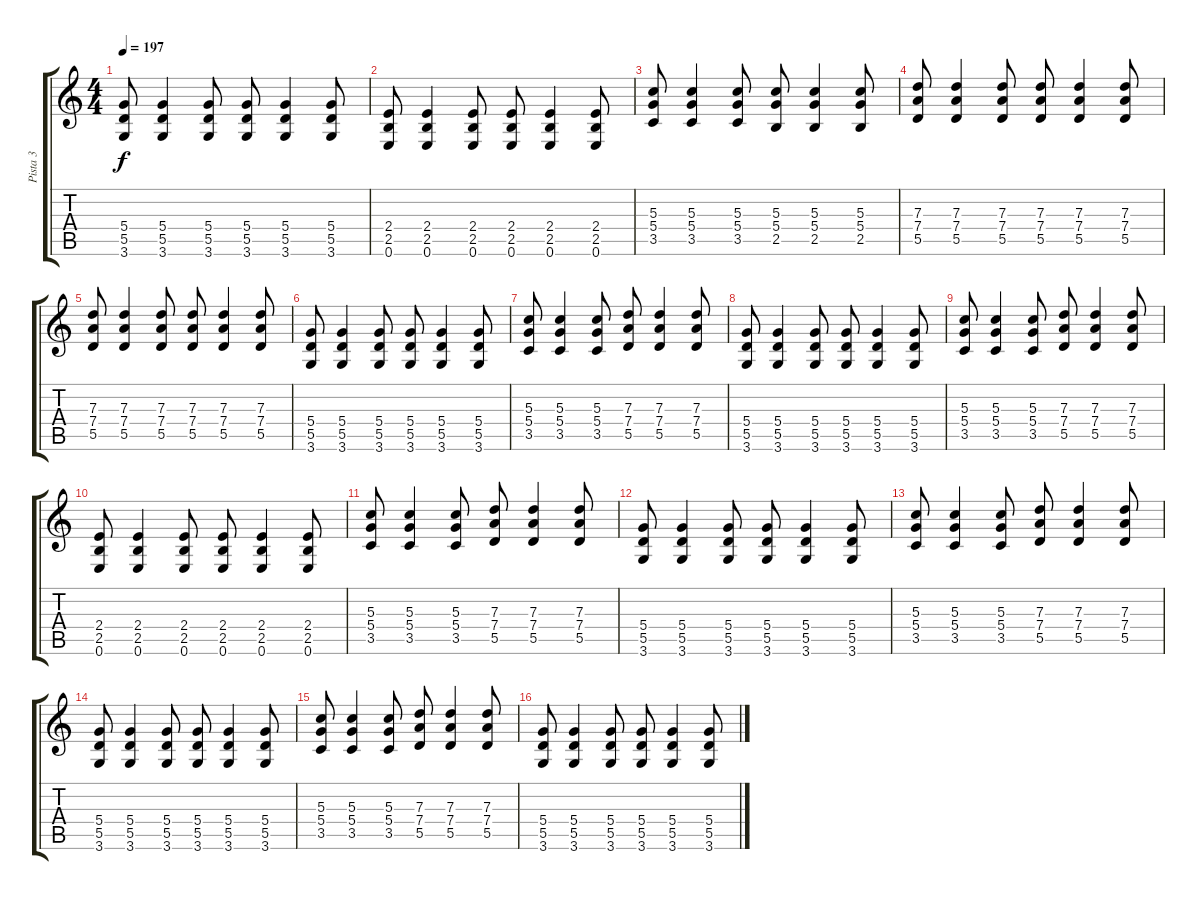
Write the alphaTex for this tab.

\track ("Pista 3" "Pista 3") {instrument distortionguitar}
\staff {score tabs}
\tuning (E4 B3 G3 D3 A2 E2) {hide}
\ts (4 4)
\tempo 197
\clef g2
\ks c
(5.4 5.5 3.6).8{dy f} (5.4 5.5 3.6).4 (5.4 5.5 3.6).8 (5.4 5.5 3.6).8 (5.4 5.5 3.6).4 (5.4 5.5 3.6).8 |
(2.4 2.5 0.6).8 (2.4 2.5 0.6).4 (2.4 2.5 0.6).8 (2.4 2.5 0.6).8 (2.4 2.5 0.6).4 (2.4 2.5 0.6).8 |
(5.3 5.4 3.5).8 (5.3 5.4 3.5).4 (5.3 5.4 3.5).8 (5.3 5.4 2.5).8 (5.3 5.4 2.5).4 (5.3 5.4 2.5).8 |
(7.3 7.4 5.5).8 (7.3 7.4 5.5).4 (7.3 7.4 5.5).8 (7.3 7.4 5.5).8 (7.3 7.4 5.5).4 (7.3 7.4 5.5).8 |
(7.3 7.4 5.5).8 (7.3 7.4 5.5).4 (7.3 7.4 5.5).8 (7.3 7.4 5.5).8 (7.3 7.4 5.5).4 (7.3 7.4 5.5).8 |
(5.4 5.5 3.6).8 (5.4 5.5 3.6).4 (5.4 5.5 3.6).8 (5.4 5.5 3.6).8 (5.4 5.5 3.6).4 (5.4 5.5 3.6).8 |
(5.3 5.4 3.5).8 (5.3 5.4 3.5).4 (5.3 5.4 3.5).8 (7.3 7.4 5.5).8 (7.3 7.4 5.5).4 (7.3 7.4 5.5).8 |
(5.4 5.5 3.6).8 (5.4 5.5 3.6).4 (5.4 5.5 3.6).8 (5.4 5.5 3.6).8 (5.4 5.5 3.6).4 (5.4 5.5 3.6).8 |
(5.3 5.4 3.5).8 (5.3 5.4 3.5).4 (5.3 5.4 3.5).8 (7.3 7.4 5.5).8 (7.3 7.4 5.5).4 (7.3 7.4 5.5).8 |
(2.4 2.5 0.6).8 (2.4 2.5 0.6).4 (2.4 2.5 0.6).8 (2.4 2.5 0.6).8 (2.4 2.5 0.6).4 (2.4 2.5 0.6).8 |
(5.3 5.4 3.5).8 (5.3 5.4 3.5).4 (5.3 5.4 3.5).8 (7.3 7.4 5.5).8 (7.3 7.4 5.5).4 (7.3 7.4 5.5).8 |
(5.4 5.5 3.6).8 (5.4 5.5 3.6).4 (5.4 5.5 3.6).8 (5.4 5.5 3.6).8 (5.4 5.5 3.6).4 (5.4 5.5 3.6).8 |
(5.3 5.4 3.5).8 (5.3 5.4 3.5).4 (5.3 5.4 3.5).8 (7.3 7.4 5.5).8 (7.3 7.4 5.5).4 (7.3 7.4 5.5).8 |
(5.4 5.5 3.6).8 (5.4 5.5 3.6).4 (5.4 5.5 3.6).8 (5.4 5.5 3.6).8 (5.4 5.5 3.6).4 (5.4 5.5 3.6).8 |
(5.3 5.4 3.5).8 (5.3 5.4 3.5).4 (5.3 5.4 3.5).8 (7.3 7.4 5.5).8 (7.3 7.4 5.5).4 (7.3 7.4 5.5).8 |
(5.4 5.5 3.6).8 (5.4 5.5 3.6).4 (5.4 5.5 3.6).8 (5.4 5.5 3.6).8 (5.4 5.5 3.6).4 (5.4 5.5 3.6).8
